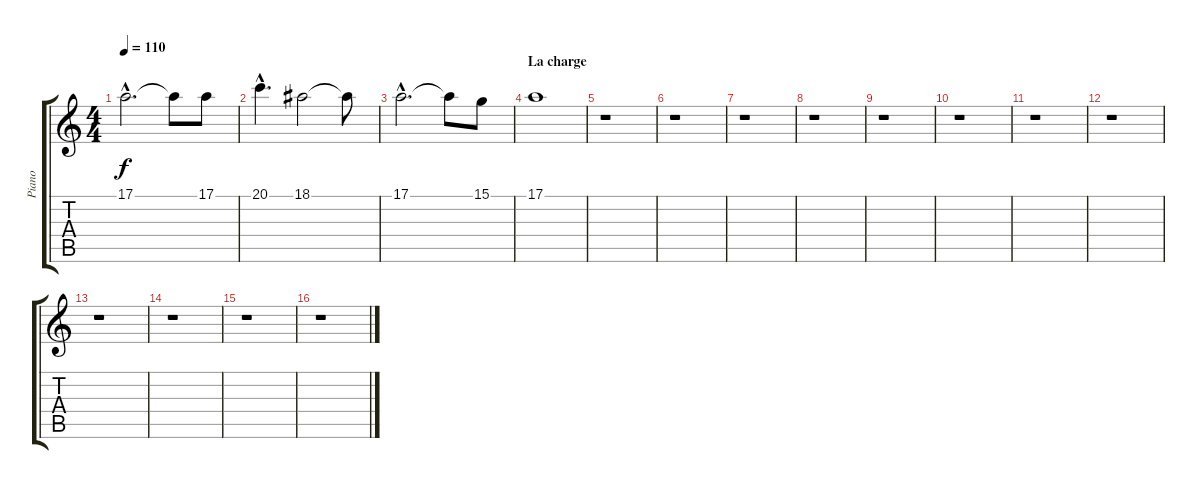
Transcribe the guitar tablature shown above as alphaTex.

\track ("Piano" "Piano") {instrument acousticgrandpiano}
\staff {score tabs}
\tuning (E4 B3 G3 D3 A2 E2) {hide}
\ts (4 4)
\tempo 110
\clef g2
\ks c
17.1{hac}.2{d dy f} 17.1{t}.8 17.1.8 |
20.1{hac}.4{d} 18.1.2 18.1{t}.8 |
17.1{hac}.2{d} 17.1{t}.8 15.1.8 |
\section ("" "La charge")
17.1.1 |
r.1 |
r.1 |
r.1 |
r.1 |
r.1 |
r.1 |
r.1 |
r.1 |
r.1 |
r.1 |
r.1 |
r.1
